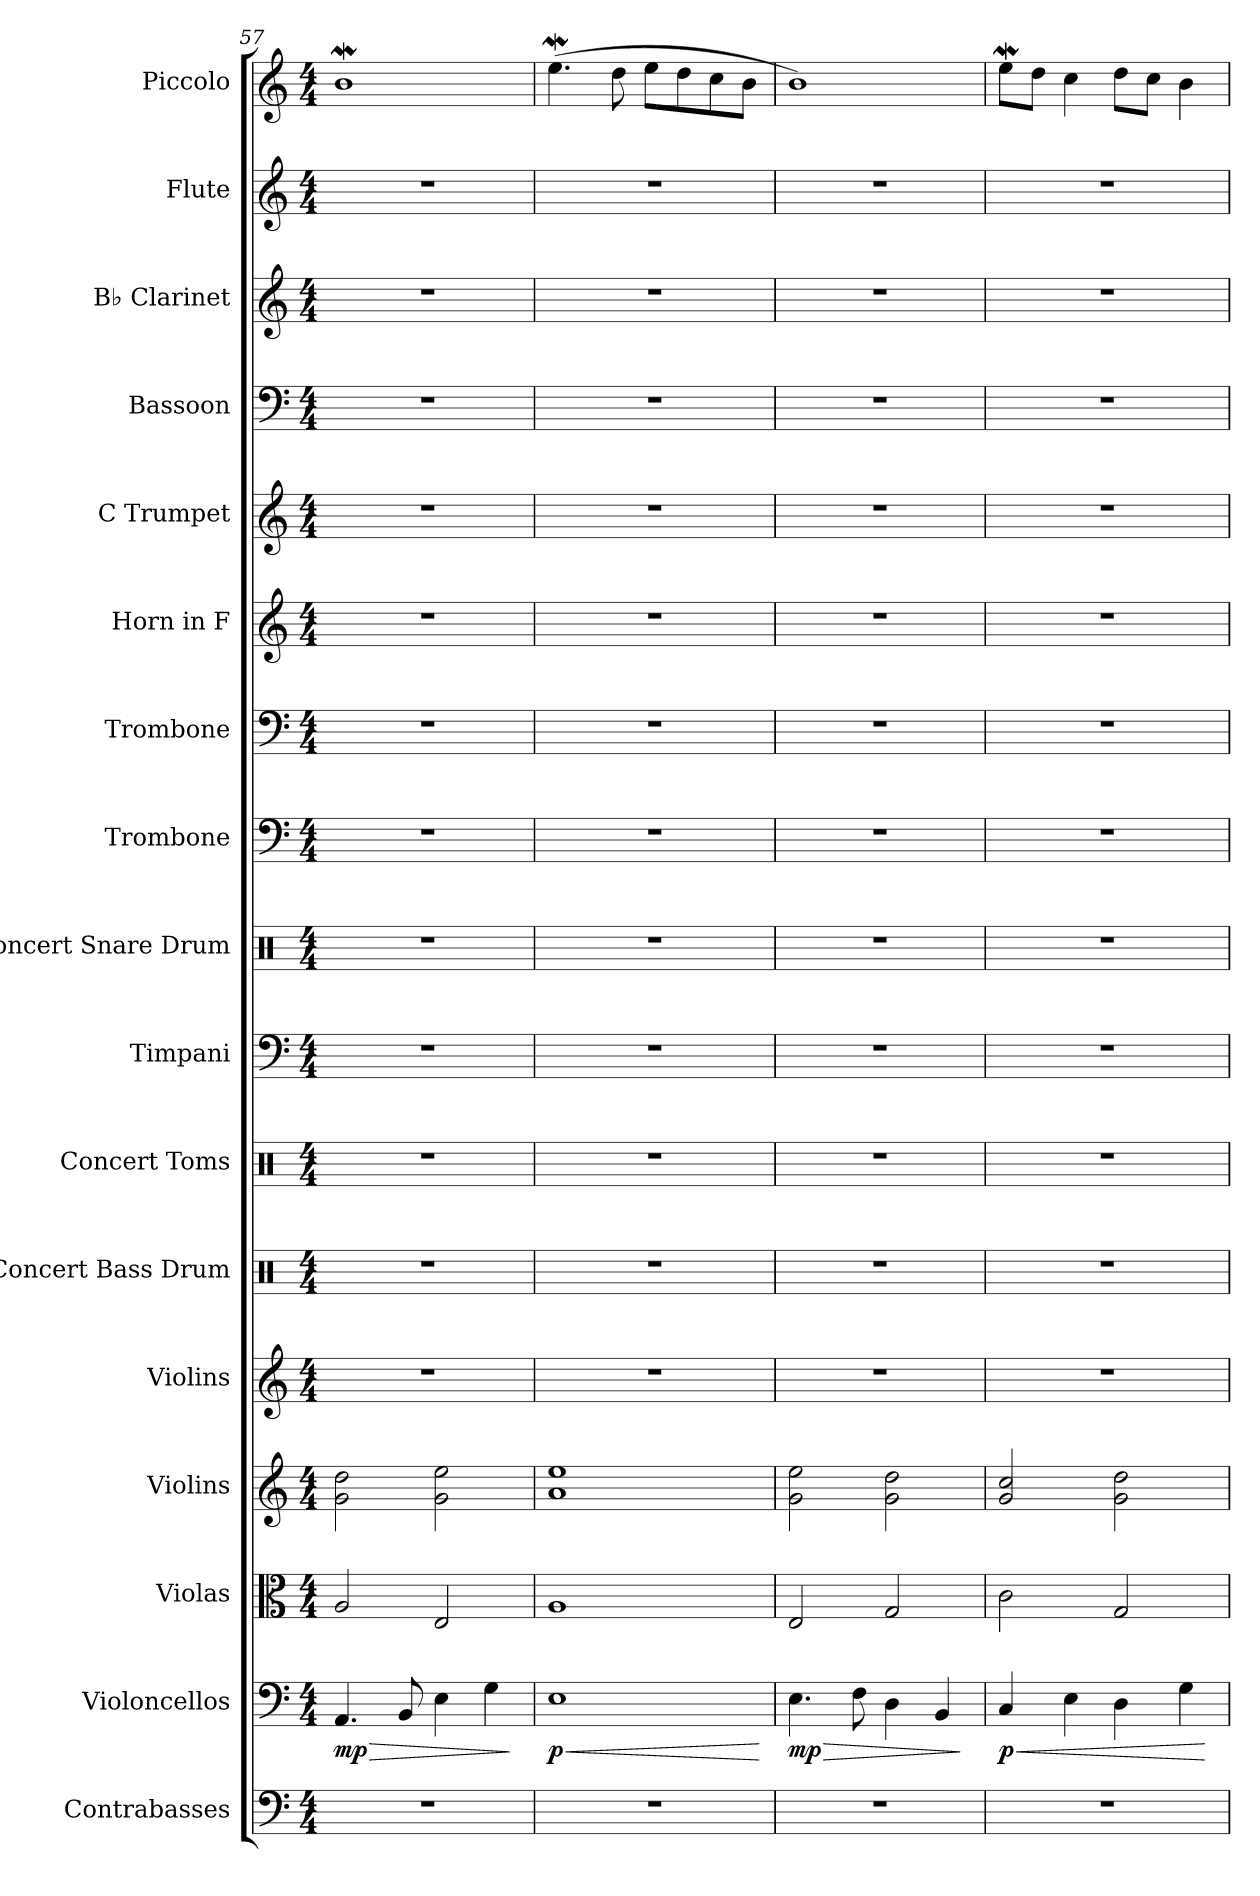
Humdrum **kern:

**kern	**kern	**dynam	**kern	**kern	**kern	**kern	**kern	**kern	**kern	**kern	**kern	**kern	**kern	**kern	**kern	**kern	**kern
*part17	*part16	*part16	*part15	*part14	*part13	*part12	*part11	*part10	*part9	*part8	*part7	*part6	*part5	*part4	*part3	*part2	*part1
*staff17	*staff16	*staff16	*staff15	*staff14	*staff13	*staff12	*staff11	*staff10	*staff9	*staff8	*staff7	*staff6	*staff5	*staff4	*staff3	*staff2	*staff1
*I"Contrabasses	*I"Violoncellos	*	*I"Violas	*I"Violins	*I"Violins	*I"Concert Bass Drum	*I"Concert Toms	*I"Timpani	*I"Concert Snare Drum	*I"Trombone	*I"Trombone	*I"Horn in F	*I"C Trumpet	*I"Bassoon	*I"B♭ Clarinet	*I"Flute	*I"Piccolo
*I'Cbs.	*I'Vcs.	*	*I'Vlas.	*I'Vlns.	*I'Vlns.	*I'Con. BD	*I'C. Toms	*I'Timp.	*I'Con. Sn.	*I'Tbn.	*I'Tbn.	*	*I'C Tpt.	*I'Bsn.	*I'B♭ Cl.	*I'Fl.	*I'Picc.
!!LO:PB:g=z
*clefF4	*clefF4	*	*clefC3	*clefG2	*clefG2	*clefX	*clefX	*clefF4	*clefX	*clefF4	*clefF4	*clefG2	*clefG2	*clefF4	*clefG2	*clefG2	*clefG2
*ITrd7c12	*	*	*	*	*	*	*	*	*	*	*	*ITrd4c7	*	*	*ITrd1c2	*	*ITrd-7c-12
*k[]	*k[]	*	*k[]	*k[]	*k[]	*k[]	*k[]	*k[]	*k[]	*k[]	*k[]	*k[b-]	*k[]	*k[]	*k[b-e-]	*k[]	*k[]
*M4/4	*M4/4	*	*M4/4	*M4/4	*M4/4	*M4/4	*M4/4	*M4/4	*M4/4	*M4/4	*M4/4	*M4/4	*M4/4	*M4/4	*M4/4	*M4/4	*M4/4
=57	=57	=57	=57	=57	=57	=57	=57	=57	=57	=57	=57	=57	=57	=57	=57	=57	=57
!	!	!LO:HP:b	!	!	!	!	!	!	!	!	!	!	!	!	!	!	!
!	!	!LO:DY:n=1:b	!	!	!	!	!	!	!	!	!	!	!	!	!	!	!
1r	4.AA/	> mp	2A/	2g\ 2dd\	1r	1r	1r	1r	1r	1r	1r	1r	1r	1r	1r	1r	1bbW
.	8BB/	.	.	.	.	.	.	.	.	.	.	.	.	.	.	.	.
.	4E\	.	2E/	2g\ 2ee\	.	.	.	.	.	.	.	.	.	.	.	.	.
.	4G\	.	.	.	.	.	.	.	.	.	.	.	.	.	.	.	.
.	.	]	.	.	.	.	.	.	.	.	.	.	.	.	.	.	.
=58	=58	=58	=58	=58	=58	=58	=58	=58	=58	=58	=58	=58	=58	=58	=58	=58	=58
!	!	!LO:HP:b	!	!	!	!	!	!	!	!	!	!	!	!	!	!	!
!	!	!LO:DY:n=1:b	!	!	!	!	!	!	!	!	!	!	!	!	!	!	!
1r	1E	< p	1A	1a 1ee	1r	1r	1r	1r	1r	1r	1r	1r	1r	1r	1r	1r	(>4.eeeW\
.	.	.	.	.	.	.	.	.	.	.	.	.	.	.	.	.	8ddd\
.	.	.	.	.	.	.	.	.	.	.	.	.	.	.	.	.	8eee\L
.	.	.	.	.	.	.	.	.	.	.	.	.	.	.	.	.	8ddd\
.	.	.	.	.	.	.	.	.	.	.	.	.	.	.	.	.	8ccc\
.	.	.	.	.	.	.	.	.	.	.	.	.	.	.	.	.	8bb\J
.	.	[	.	.	.	.	.	.	.	.	.	.	.	.	.	.	.
=59	=59	=59	=59	=59	=59	=59	=59	=59	=59	=59	=59	=59	=59	=59	=59	=59	=59
!	!	!LO:HP:b	!	!	!	!	!	!	!	!	!	!	!	!	!	!	!
!	!	!LO:DY:n=1:b	!	!	!	!	!	!	!	!	!	!	!	!	!	!	!
1r	4.E\	> mp	2E/	2g\ 2ee\	1r	1r	1r	1r	1r	1r	1r	1r	1r	1r	1r	1r	1bb)
.	8F\	.	.	.	.	.	.	.	.	.	.	.	.	.	.	.	.
.	4D\	.	2G/	2g\ 2dd\	.	.	.	.	.	.	.	.	.	.	.	.	.
.	4BB/	.	.	.	.	.	.	.	.	.	.	.	.	.	.	.	.
.	.	]	.	.	.	.	.	.	.	.	.	.	.	.	.	.	.
=60	=60	=60	=60	=60	=60	=60	=60	=60	=60	=60	=60	=60	=60	=60	=60	=60	=60
!	!	!LO:HP:b	!	!	!	!	!	!	!	!	!	!	!	!	!	!	!
!	!	!LO:DY:n=1:b	!	!	!	!	!	!	!	!	!	!	!	!	!	!	!
1r	4C/	< p	2c\	2g/ 2cc/	1r	1r	1r	1r	1r	1r	1r	1r	1r	1r	1r	1r	8eeeW\L
.	.	.	.	.	.	.	.	.	.	.	.	.	.	.	.	.	8ddd\J
.	4E\	.	.	.	.	.	.	.	.	.	.	.	.	.	.	.	4ccc\
.	4D\	.	2G/	2g\ 2dd\	.	.	.	.	.	.	.	.	.	.	.	.	8ddd\L
.	.	.	.	.	.	.	.	.	.	.	.	.	.	.	.	.	8ccc\J
.	4G\	.	.	.	.	.	.	.	.	.	.	.	.	.	.	.	4bb\
.	.	[	.	.	.	.	.	.	.	.	.	.	.	.	.	.	.
=	=	=	=	=	=	=	=	=	=	=	=	=	=	=	=	=	=
*-	*-	*-	*-	*-	*-	*-	*-	*-	*-	*-	*-	*-	*-	*-	*-	*-	*-
